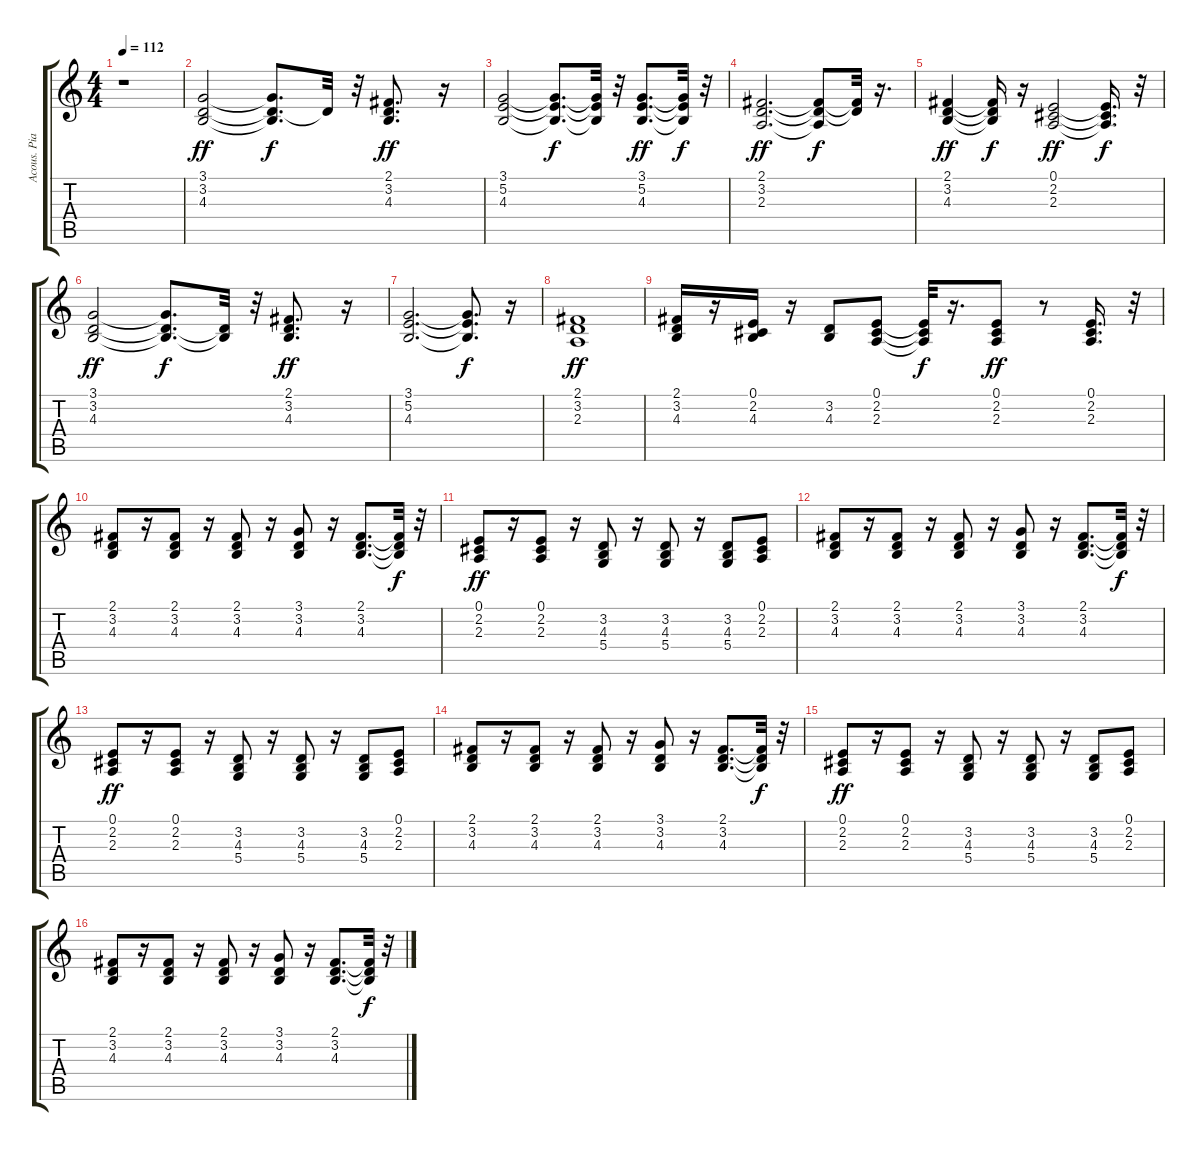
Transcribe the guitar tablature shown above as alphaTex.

\track ("Acous. Piano" "Acous. Pia") {instrument brightacousticpiano}
\staff {score tabs}
\tuning (E4 B3 G3 D3 A2 E2) {hide}
\ts (4 4)
\tempo 112
\clef g2
\ks c
r.1{dy ff} |
(3.1 3.2 4.3).2 (3.1{t} 3.2{t} 4.3{t}).8{d dy f} 3.2{t}.32 r.32 (2.1 3.2 4.3).8{d dy ff} r.16 |
(3.1 5.2 4.3).2 (3.1{t} 5.2{t} 4.3{t}).8{d dy f} (3.1{t} 5.2{t} 4.3{t}).32 r.32 (3.1 5.2 4.3).8{d dy ff} (3.1{t} 5.2{t} 4.3{t}).32{dy f} r.32 |
(2.1 3.2 2.3).2{d dy ff} (2.1{t} 3.2{t} 2.3{t}).8{dy f} (2.1{t} 3.2{t}).32 r.16{d} |
(2.1 3.2 4.3).4{dy ff} (2.1{t} 3.2{t} 4.3{t}).16{dy f} r.16 (0.1 2.2 2.3).2{dy ff} (0.1{t} 2.2{t} 2.3{t}).16{d dy f} r.32 |
(3.1 3.2 4.3).2{dy ff} (3.1{t} 3.2{t} 4.3{t}).8{d dy f} (3.2{t} 4.3{t}).32 r.32 (2.1 3.2 4.3).8{d dy ff} r.16 |
(3.1 5.2 4.3).2{d} (3.1{t} 5.2{t} 4.3{t}).8{d dy f} r.16 |
(2.1 3.2 2.3).1{dy ff} |
(2.1 3.2 4.3).16 r.16 (0.1 2.2 4.3).16 r.16 (3.2 4.3).8 (0.1 2.2 2.3).8 (0.1{t} 2.2{t} 2.3{t}).32{dy f} r.16{d} (0.1 2.2 2.3).8{dy ff} r.8 (0.1 2.2 2.3).16{d} r.32 |
(2.1 3.2 4.3).8 r.16 (2.1 3.2 4.3).8 r.16 (2.1 3.2 4.3).8 r.16 (3.1 3.2 4.3).8 r.16 (2.1 3.2 4.3).8{d} (2.1{t} 3.2{t} 4.3{t}).32{dy f} r.32 |
(0.1 2.2 2.3).8{dy ff} r.16 (0.1 2.2 2.3).8 r.16 (3.2 4.3 5.4).8 r.16 (3.2 4.3 5.4).8 r.16 (3.2 4.3 5.4).8 (0.1 2.2 2.3).8 |
(2.1 3.2 4.3).8 r.16 (2.1 3.2 4.3).8 r.16 (2.1 3.2 4.3).8 r.16 (3.1 3.2 4.3).8 r.16 (2.1 3.2 4.3).8{d} (2.1{t} 3.2{t} 4.3{t}).32{dy f} r.32 |
(0.1 2.2 2.3).8{dy ff} r.16 (0.1 2.2 2.3).8 r.16 (3.2 4.3 5.4).8 r.16 (3.2 4.3 5.4).8 r.16 (3.2 4.3 5.4).8 (0.1 2.2 2.3).8 |
(2.1 3.2 4.3).8 r.16 (2.1 3.2 4.3).8 r.16 (2.1 3.2 4.3).8 r.16 (3.1 3.2 4.3).8 r.16 (2.1 3.2 4.3).8{d} (2.1{t} 3.2{t} 4.3{t}).32{dy f} r.32 |
(0.1 2.2 2.3).8{dy ff} r.16 (0.1 2.2 2.3).8 r.16 (3.2 4.3 5.4).8 r.16 (3.2 4.3 5.4).8 r.16 (3.2 4.3 5.4).8 (0.1 2.2 2.3).8 |
(2.1 3.2 4.3).8 r.16 (2.1 3.2 4.3).8 r.16 (2.1 3.2 4.3).8 r.16 (3.1 3.2 4.3).8 r.16 (2.1 3.2 4.3).8{d} (2.1{t} 3.2{t} 4.3{t}).32{dy f} r.32
